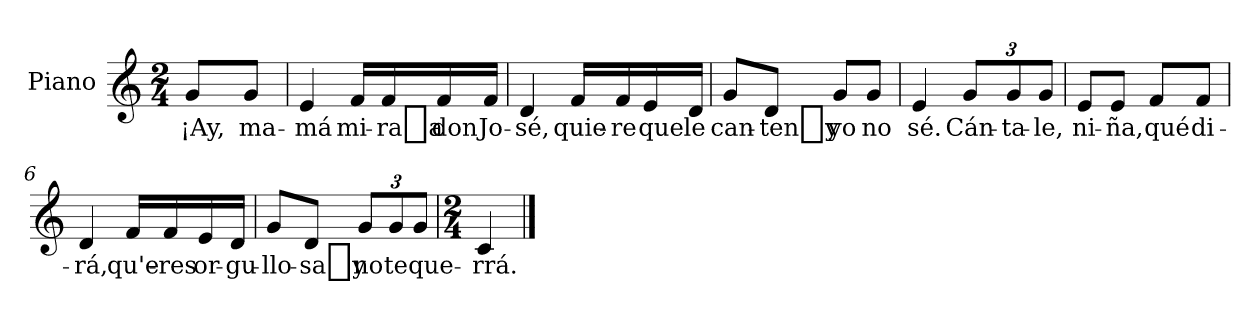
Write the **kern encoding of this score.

**kern	**text
*part1	*part1
*staff1	*staff1
*I"Piano	*
*I'Pno	*
*clefG2	*
*k[]	*
*M2/4	*
=	=
*^	*
8g/L	24ryy	¡Ay,
*MM80	*	*
.	6ryy	.
8g/J	.	ma-
.	24ryy	.
*v	*v	*
=1	=1
4e/	-má
16f/LL	mi-
16f/	-ra_a
16f/	don
16f/JJ	Jo-
=2	=2
4d/	-sé,
16f/LL	quie-
16f/	-re
16e/	que
16d/JJ	le
=3	=3
8g/L	can-
8d/J	-ten_y
8g/L	yo
8g/J	no
!!LO:LB:g=z
=4	=4
4e/	sé.
*Xbrackettup	*
12g/L	Cán-
12g/	-ta-
12g/J	-le,
=5	=5
8e/L	ni-
8e/J	-ña,
8f/L	qué
8f/J	di-
=6	=6
4d/	-rá,
16f/LL	qu'e-
16f/	-res
16e/	or-
16d/JJ	-gu-
=7	=7
8g/L	-llo-
8d/J	-sa_y
12g/L	no
12g/	te
12g/J	que-
=7	=7
*M2/4	*
4c/	-rrá.
==	==
*-	*-
